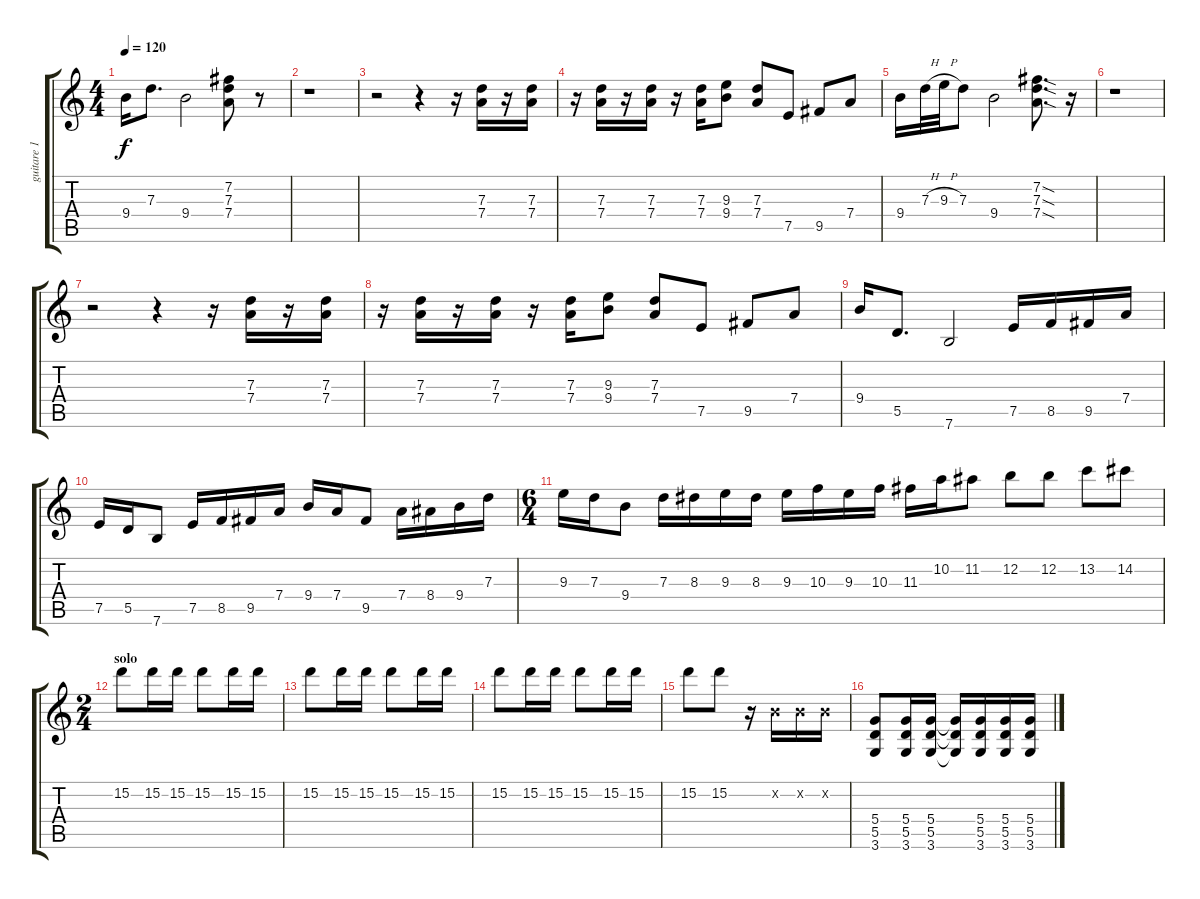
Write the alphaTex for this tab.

\track ("guitare 1" "guitare 1") {instrument overdrivenguitar}
\staff {score tabs}
\tuning (E4 B3 G3 D3 A2 E2) {hide}
\ts (4 4)
\tempo 120
\clef g2
\ks c
9.4.16{dy f} 7.3.8{d} 9.4.2 (7.2 7.3 7.4).8 r.8 |
r.1 |
r.2 r.4 r.16 (7.3 7.4).16 r.16 (7.3 7.4).16 |
r.16 (7.3 7.4).16 r.16 (7.3 7.4).16 r.16 (7.3 7.4).16 (9.3 9.4).8 (7.3 7.4).8 7.5.8 9.5.8 7.4.8 |
9.4.16 7.3{h}.32 9.3{h}.32 7.3.8 9.4.2 (7.2{sod} 7.3{sod} 7.4{sod}).8{d} r.16 |
r.1 |
r.2 r.4 r.16 (7.3 7.4).16 r.16 (7.3 7.4).16 |
r.16 (7.3 7.4).16 r.16 (7.3 7.4).16 r.16 (7.3 7.4).16 (9.3 9.4).8 (7.3 7.4).8 7.5.8 9.5.8 7.4.8 |
9.4.16 5.5.8{d} 7.6.2 7.5.16 8.5.16 9.5.16 7.4.16 |
7.5.16 5.5.16 7.6.8 7.5.16 8.5.16 9.5.16 7.4.16 9.4.16 7.4.16 9.5.8 7.4.16 8.4.16 9.4.16 7.3.16 |
\ts (6 4)
9.3.16 7.3.16 9.4.8 7.3.16 8.3.16 9.3.16 8.3.16 9.3.16 10.3.16 9.3.16 10.3.16 11.3.16 10.2.16 11.2.8 12.2.8 12.2.8 13.2.8 14.2.8 |
\ts (2 4)
\section ("" "solo")
15.2.8 15.2.16 15.2.16 15.2.8 15.2.16 15.2.16 |
15.2.8 15.2.16 15.2.16 15.2.8 15.2.16 15.2.16 |
15.2.8 15.2.16 15.2.16 15.2.8 15.2.16 15.2.16 |
15.2.8 15.2.8 r.16 0.2{x}.16 0.2{x}.16 0.2{x}.16 |
(5.4 5.5 3.6).8 (5.4 5.5 3.6).16 (5.4 5.5 3.6).16 (5.4{t} 5.5{t} 3.6{t}).16 (5.4 5.5 3.6).16 (5.4 5.5 3.6).16 (5.4 5.5 3.6).16
